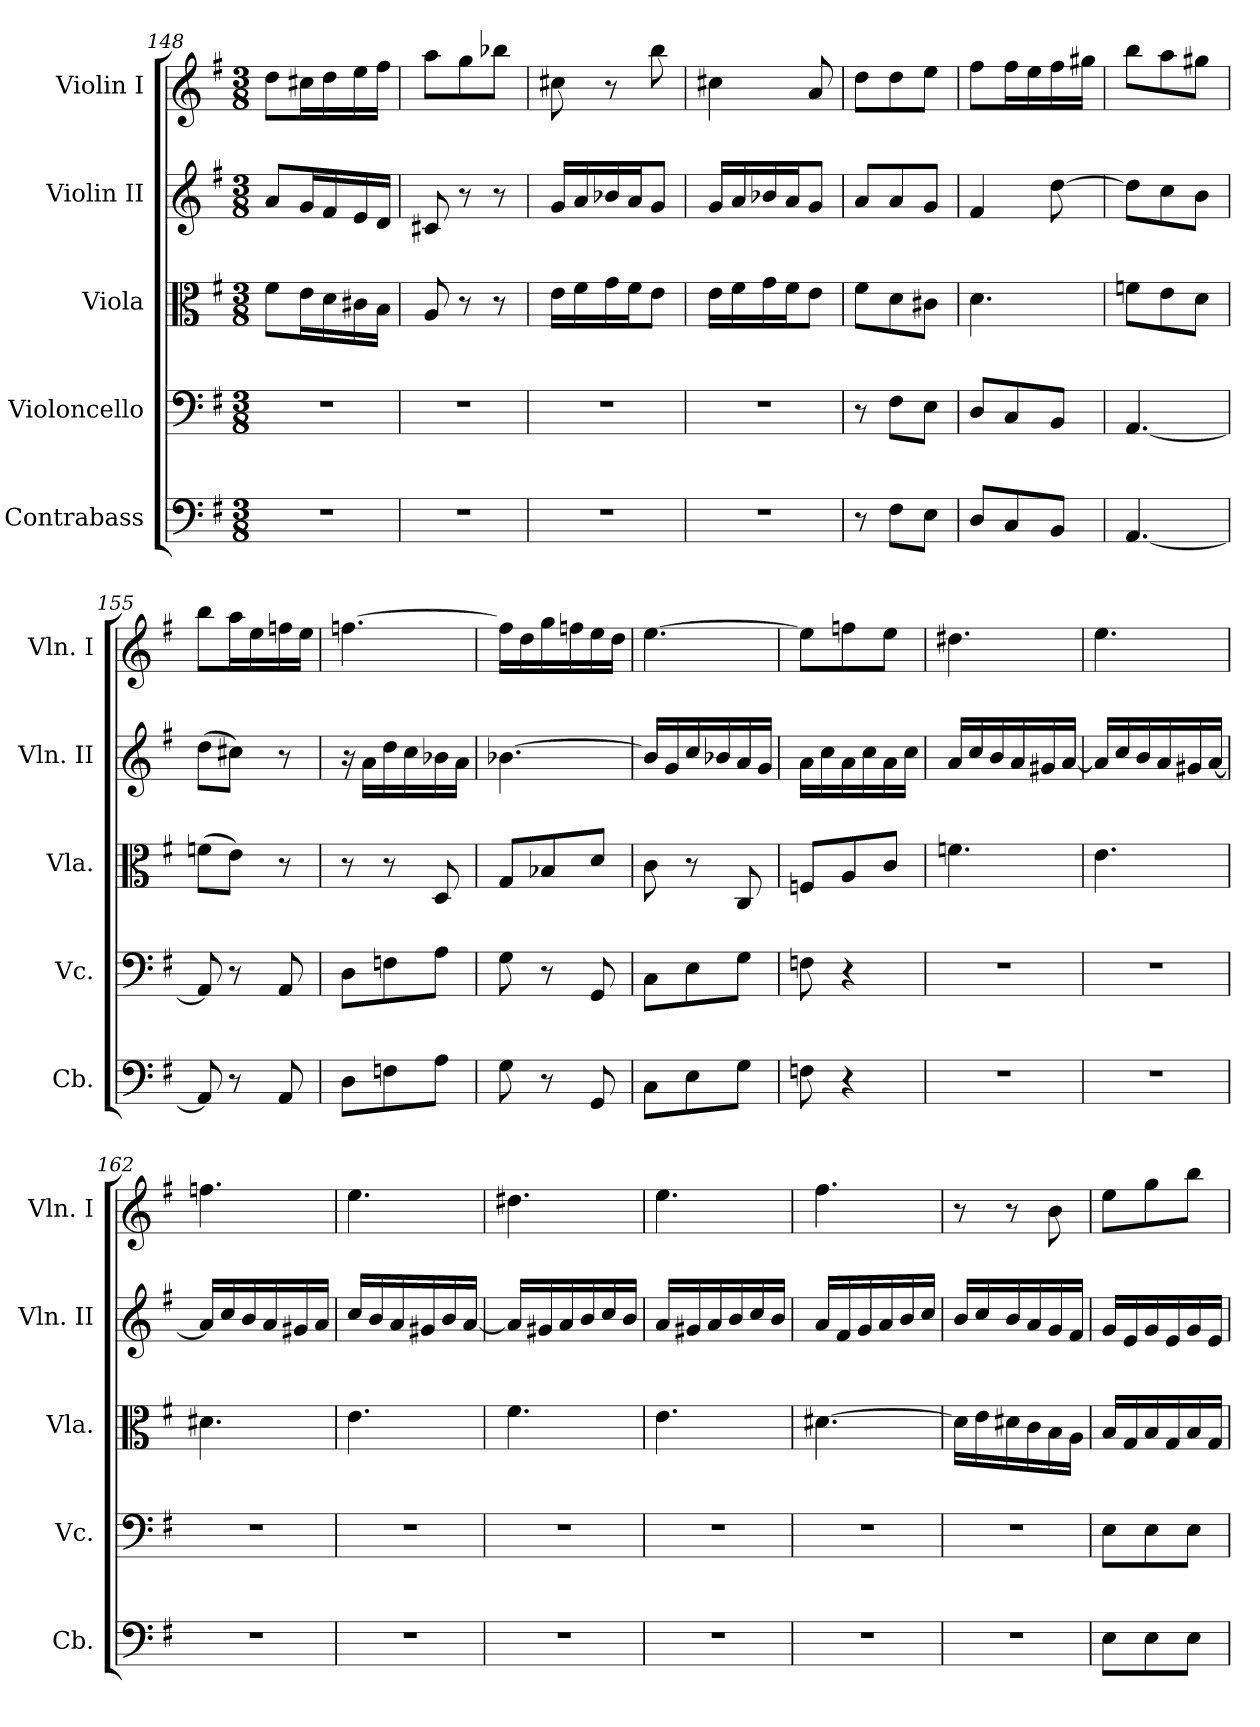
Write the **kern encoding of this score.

**kern	**kern	**kern	**kern	**kern
*part5	*part4	*part3	*part2	*part1
*staff5	*staff4	*staff3	*staff2	*staff1
*I"Contrabass	*I"Violoncello	*I"Viola	*I"Violin II	*I"Violin I
*I'Cb.	*I'Vc.	*I'Vla.	*I'Vln. II	*I'Vln. I
*clefF4	*clefF4	*clefC3	*clefG2	*clefG2
*ITrd7c12	*	*	*	*
*k[f#]	*k[f#]	*k[f#]	*k[f#]	*k[f#]
*M3/8	*M3/8	*M3/8	*M3/8	*M3/8
=148	=148	=148	=148	=148
4.r	4.r	8f#\L	8a/L	8dd\L
.	.	16e\L	16g/L	16cc#X\L
.	.	16d\	16f#/	16dd\
.	.	16c#X\	16e/	16ee\
.	.	16B\JJ	16d/JJ	16ff#\JJ
=149	=149	=149	=149	=149
4.r	4.r	8A/	8c#X/	8aa\L
.	.	8r	8r	8gg\
.	.	8r	8r	8bb-X\J
=150	=150	=150	=150	=150
4.r	4.r	16e\LL	16g/LL	8cc#X\
.	.	16f#\	16a/	.
.	.	16g\	16b-X/	8r
.	.	16f#\J	16a/J	.
.	.	8e\J	8g/J	8bb\
!!LO:PB:g=z
=151	=151	=151	=151	=151
4.r	4.r	16e\LL	16g/LL	4cc#X\
.	.	16f#\	16a/	.
.	.	16g\	16b-X/	.
.	.	16f#\J	16a/J	.
.	.	8e\J	8g/J	8a/
=152	=152	=152	=152	=152
8r	8r	8f#\L	8a/L	8dd\L
8FF#\L	8F#\L	8d\	8a/	8dd\
8EE\J	8E\J	8c#X\J	8g/J	8ee\J
=153	=153	=153	=153	=153
8DD/L	8D/L	4.d\	4f#/	8ff#\L
8CC/	8C/	.	.	16ff#\L
.	.	.	.	16ee\
8BBB/J	8BB/J	.	[8dd\	16ff#\
.	.	.	.	16gg#X\JJ
=154	=154	=154	=154	=154
[4.AAA/	[4.AA/	8fn\L	8dd\L]	8bb\L
.	.	8e\	8cc\	8aa\
.	.	8d\J	8b\J	8gg#X\J
=155	=155	=155	=155	=155
8AAA/]	8AA/]	(>8fn\L	(>8dd\L	8bb\L
8r	8r	8e\J)	8cc#X\J)	16aa\L
.	.	.	.	16ee\
8AAA/	8AA/	8r	8r	16ffn\
.	.	.	.	16ee\JJ
=156	=156	=156	=156	=156
8DD\L	8D\L	8r	16r	[4.ffn\
.	.	.	16a\LL	.
8FFn\	8Fn\	8r	16dd\	.
.	.	.	16cc\	.
8AA\J	8A\J	8D/	16b-X\	.
.	.	.	16a\JJ	.
=157	=157	=157	=157	=157
8GG\	8G\	8G/L	[4.b-X\	16ff\LL]
.	.	.	.	16dd\
8r	8r	8B-X/	.	16gg\
.	.	.	.	16ffn\
8GGG/	8GG/	8d/J	.	16ee\
.	.	.	.	16dd\JJ
!!LO:LB:g=z
=158	=158	=158	=158	=158
8CC\L	8C\L	8c\	16b-/LL]	[4.ee\
.	.	.	16g/	.
8EE\	8E\	8r	16cc/	.
.	.	.	16b-X/	.
8GG\J	8G\J	8C/	16a/	.
.	.	.	16g/JJ	.
=159	=159	=159	=159	=159
8FFn\	8Fn\	8Fn/L	16a\LL	8ee\L]
.	.	.	16cc\	.
4r	4r	8A/	16a\	8ffn\
.	.	.	16cc\	.
.	.	8c/J	16a\	8ee\J
.	.	.	16cc\JJ	.
=160	=160	=160	=160	=160
4.r	4.r	4.fn\	16a/LL	4.dd#X\
.	.	.	16cc/	.
.	.	.	16b/	.
.	.	.	16a/	.
.	.	.	16g#X/	.
.	.	.	[16a/JJ	.
=161	=161	=161	=161	=161
4.r	4.r	4.e\	16a/LL]	4.ee\
.	.	.	16cc/	.
.	.	.	16b/	.
.	.	.	16a/	.
.	.	.	16g#X/	.
.	.	.	[16a/JJ	.
=162	=162	=162	=162	=162
4.r	4.r	4.d#X\	16a/LL]	4.ffn\
.	.	.	16cc/	.
.	.	.	16b/	.
.	.	.	16a/	.
.	.	.	16g#X/	.
.	.	.	16a/JJ	.
=163	=163	=163	=163	=163
4.r	4.r	4.e\	16cc/LL	4.ee\
.	.	.	16b/	.
.	.	.	16a/	.
.	.	.	16g#X/	.
.	.	.	16b/	.
.	.	.	[16a/JJ	.
!!LO:PB:g=z
=164	=164	=164	=164	=164
4.r	4.r	4.f#\	16a/LL]	4.dd#X\
.	.	.	16g#X/	.
.	.	.	16a/	.
.	.	.	16b/	.
.	.	.	16cc/	.
.	.	.	16b/JJ	.
=165	=165	=165	=165	=165
4.r	4.r	4.e\	16a/LL	4.ee\
.	.	.	16g#X/	.
.	.	.	16a/	.
.	.	.	16b/	.
.	.	.	16cc/	.
.	.	.	16b/JJ	.
=166	=166	=166	=166	=166
4.r	4.r	[4.d#X\	16a/LL	4.ff#\
.	.	.	16f#/	.
.	.	.	16g/	.
.	.	.	16a/	.
.	.	.	16b/	.
.	.	.	16cc/JJ	.
=167	=167	=167	=167	=167
4.r	4.r	16d#\LL]	16b/LL	8r
.	.	16e\	16cc/	.
.	.	16d#X\	16b/	8r
.	.	16c\	16a/	.
.	.	16B\	16g/	8b\
.	.	16A\JJ	16f#/JJ	.
=168	=168	=168	=168	=168
8EE\L	8E\L	16B/LL	16g/LL	8ee\L
.	.	16G/	16e/	.
8EE\	8E\	16B/	16g/	8gg\
.	.	16G/	16e/	.
8EE\J	8E\J	16B/	16g/	8bb\J
.	.	16G/JJ	16e/JJ	.
=	=	=	=	=
*-	*-	*-	*-	*-
